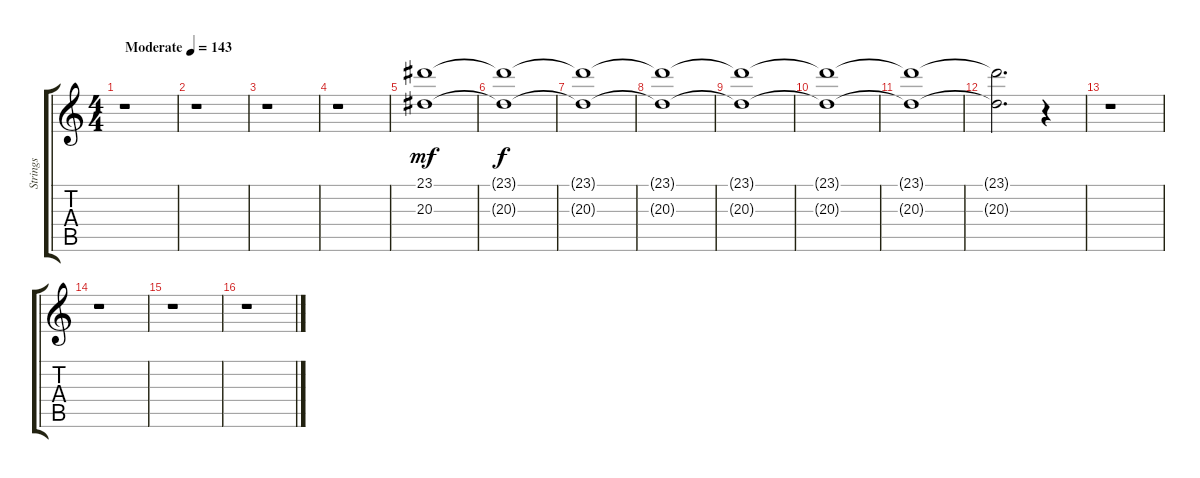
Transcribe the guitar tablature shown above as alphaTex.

\track ("Strings" "Strings") {instrument stringensemble1}
\staff {score tabs}
\tuning (E4 B3 G3 D3 A2 E2) {hide}
\ts (4 4)
\tempo (143 "Moderate")
\clef g2
\ks c
r.1{dy mf instrument stringensemble1} |
r.1 |
r.1 |
r.1 |
(23.1 20.3).1 |
(23.1{t} 20.3{t}).1{dy f} |
(23.1{t} 20.3{t}).1 |
(23.1{t} 20.3{t}).1 |
(23.1{t} 20.3{t}).1 |
(23.1{t} 20.3{t}).1 |
(23.1{t} 20.3{t}).1 |
(23.1{t} 20.3{t}).2{d} r.4 |
r.1 |
r.1 |
r.1 |
r.1
